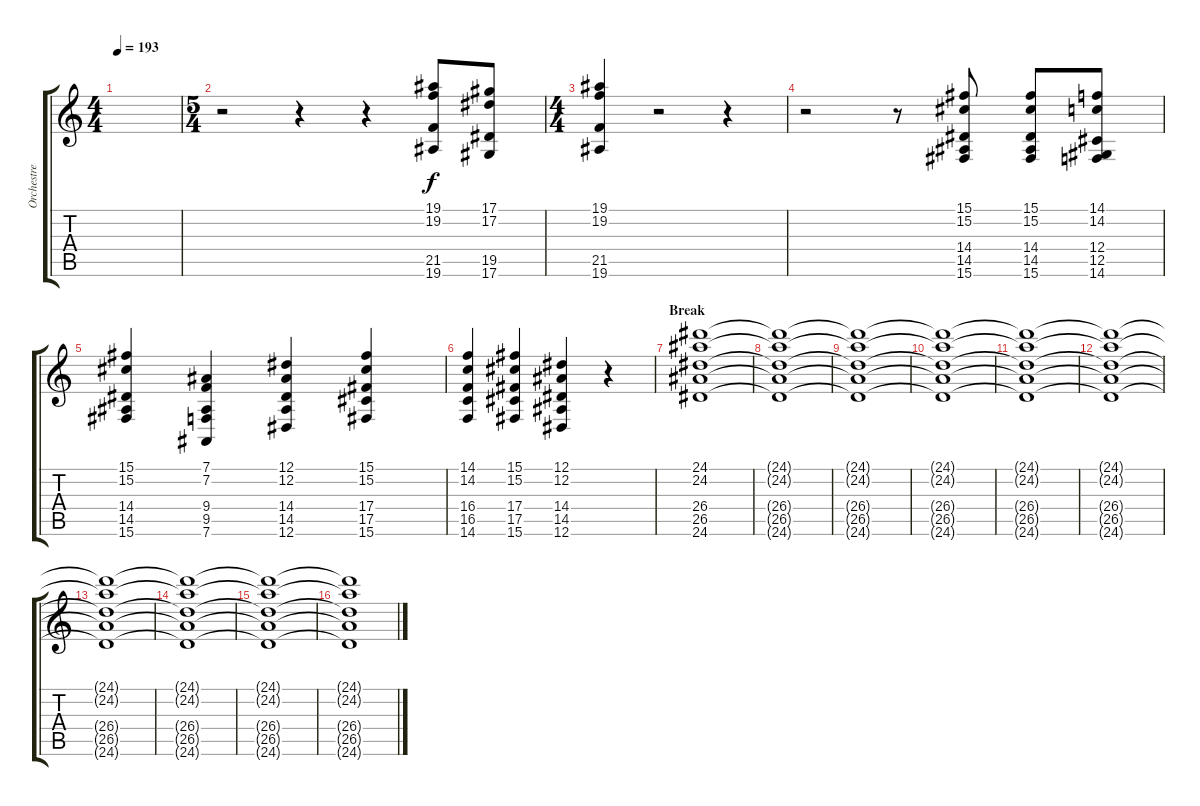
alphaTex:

\track ("Orchestre" "Orchestre") {instrument violin}
\staff {score tabs}
\tuning (Eb4 Bb3 Gb3 Db3 Ab2 Eb2) {hide}
\ts (4 4)
\tempo 193
\clef g2
\ks c
|
\ts (5 4)
r.2 r.4 r.4 (19.1 19.2 21.5 19.6).8 (17.1 17.2 19.5 17.6).8 |
\ts (4 4)
(19.1 19.2 21.5 19.6).4 r.2 r.4 |
r.2 r.8 (15.1 15.2 14.4 14.5 15.6).8 (15.1 15.2 14.4 14.5 15.6).8 (14.1 14.2 12.4 12.5 14.6).8 |
(15.1 15.2 14.4 14.5 15.6).4 (7.1 7.2 9.4 9.5 7.6).4 (12.1 12.2 14.4 14.5 12.6).4 (15.1 15.2 17.4 17.5 15.6).4 |
(14.1 14.2 16.4 16.5 14.6).4 (15.1 15.2 17.4 17.5 15.6).4 (12.1 12.2 14.4 14.5 12.6).4 r.4 |
\section ("" "Break")
(24.1 24.2 26.4 26.5 24.6).1 |
(24.1{t} 24.2{t} 26.4{t} 26.5{t} 24.6{t}).1 |
(24.1{t} 24.2{t} 26.4{t} 26.5{t} 24.6{t}).1 |
(24.1{t} 24.2{t} 26.4{t} 26.5{t} 24.6{t}).1 |
(24.1{t} 24.2{t} 26.4{t} 26.5{t} 24.6{t}).1 |
(24.1{t} 24.2{t} 26.4{t} 26.5{t} 24.6{t}).1 |
(24.1{t} 24.2{t} 26.4{t} 26.5{t} 24.6{t}).1 |
(24.1{t} 24.2{t} 26.4{t} 26.5{t} 24.6{t}).1 |
(24.1{t} 24.2{t} 26.4{t} 26.5{t} 24.6{t}).1 |
(24.1{t} 24.2{t} 26.4{t} 26.5{t} 24.6{t}).1
